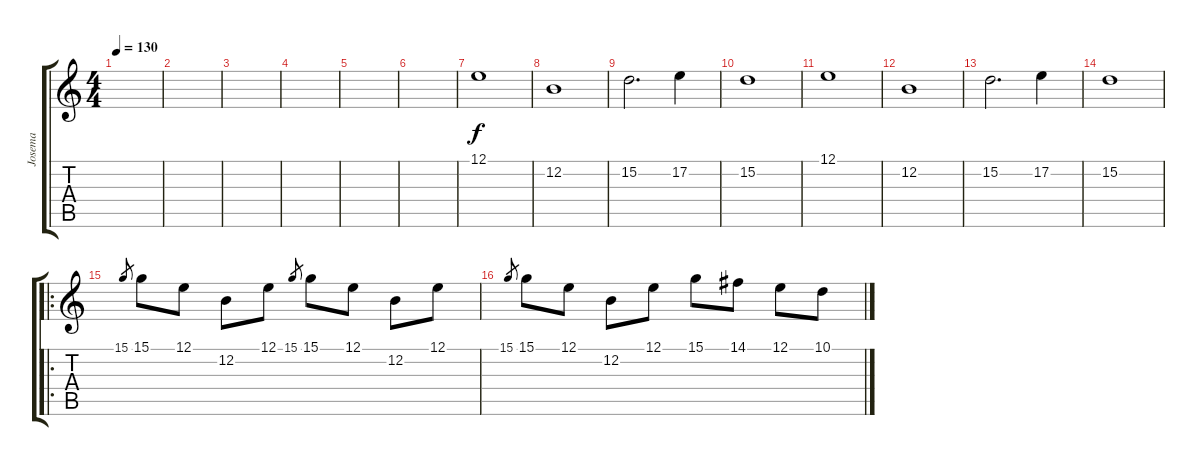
\track ("Josema" "Josema") {instrument flute}
\staff {score tabs}
\tuning (E4 B3 G3 D3 A2 E2) {hide}
\ts (4 4)
\tempo 130
\clef g2
\ks c
|
|
|
|
|
|
12.1.1{instrument whistle} |
12.2.1 |
15.2.2{d} 17.2.4 |
15.2.1 |
12.1.1{instrument whistle} |
12.2.1 |
15.2.2{d} 17.2.4 |
15.2.1 |
\ro
15.1.8{gr} 15.1.8{instrument flute} 12.1.8 12.2.8 12.1.8 15.1.8{gr} 15.1.8 12.1.8 12.2.8 12.1.8 |
15.1.8{gr} 15.1.8 12.1.8 12.2.8 12.1.8 15.1.8 14.1.8 12.1.8 10.1.8
